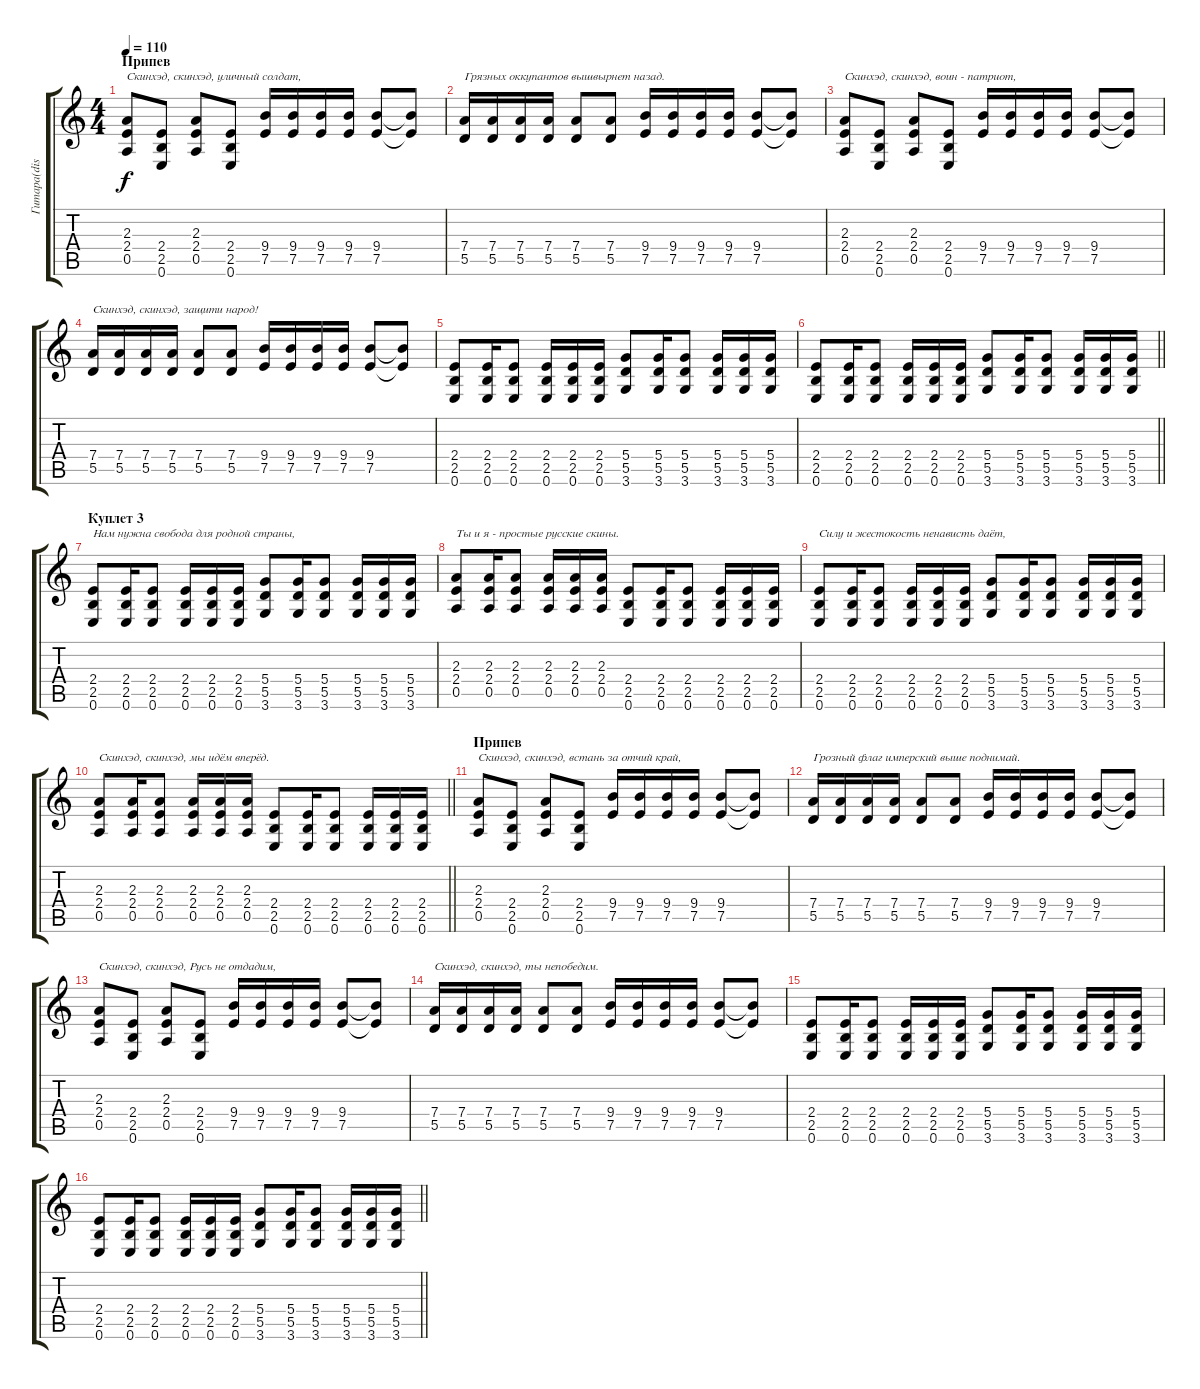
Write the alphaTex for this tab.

\track ("Гитара(distortion)" "Гитара(dis") {instrument distortionguitar}
\staff {score tabs}
\tuning (E4 B3 G3 D3 A2 E2) {hide}
\ts (4 4)
\section ("" "Припев")
\tempo 110
\clef g2
\ks c
(2.3 2.4 0.5).8{txt "Скинхэд, скинхэд, уличный солдат," dy f} (2.4 2.5 0.6).8 (2.3 2.4 0.5).8 (2.4 2.5 0.6).8 (9.4 7.5).16 (9.4 7.5).16 (9.4 7.5).16 (9.4 7.5).16 (9.4 7.5).8 (9.4{t} 7.5{t}).8 |
(7.4 5.5).16{txt "Грязных оккупантов вышвырнет назад."} (7.4 5.5).16 (7.4 5.5).16 (7.4 5.5).16 (7.4 5.5).8 (7.4 5.5).8 (9.4 7.5).16 (9.4 7.5).16 (9.4 7.5).16 (9.4 7.5).16 (9.4 7.5).8 (9.4{t} 7.5{t}).8 |
(2.3 2.4 0.5).8{txt "Скинхэд, скинхэд, воин - патриот,"} (2.4 2.5 0.6).8 (2.3 2.4 0.5).8 (2.4 2.5 0.6).8 (9.4 7.5).16 (9.4 7.5).16 (9.4 7.5).16 (9.4 7.5).16 (9.4 7.5).8 (9.4{t} 7.5{t}).8 |
(7.4 5.5).16{txt "Скинхэд, скинхэд, защити народ!"} (7.4 5.5).16 (7.4 5.5).16 (7.4 5.5).16 (7.4 5.5).8 (7.4 5.5).8 (9.4 7.5).16 (9.4 7.5).16 (9.4 7.5).16 (9.4 7.5).16 (9.4 7.5).8 (9.4{t} 7.5{t}).8 |
(2.4 2.5 0.6).8 (2.4 2.5 0.6).16 (2.4 2.5 0.6).8 (2.4 2.5 0.6).16 (2.4 2.5 0.6).16 (2.4 2.5 0.6).16 (5.4 5.5 3.6).8 (5.4 5.5 3.6).16 (5.4 5.5 3.6).8 (5.4 5.5 3.6).16 (5.4 5.5 3.6).16 (5.4 5.5 3.6).16 |
\barLineRight lightlight
(2.4 2.5 0.6).8 (2.4 2.5 0.6).16 (2.4 2.5 0.6).8 (2.4 2.5 0.6).16 (2.4 2.5 0.6).16 (2.4 2.5 0.6).16 (5.4 5.5 3.6).8 (5.4 5.5 3.6).16 (5.4 5.5 3.6).8 (5.4 5.5 3.6).16 (5.4 5.5 3.6).16 (5.4 5.5 3.6).16 |
\section ("" "Куплет 3")
(2.4 2.5 0.6).8{txt "Нам нужна свобода для родной страны,"} (2.4 2.5 0.6).16 (2.4 2.5 0.6).8 (2.4 2.5 0.6).16 (2.4 2.5 0.6).16 (2.4 2.5 0.6).16 (5.4 5.5 3.6).8 (5.4 5.5 3.6).16 (5.4 5.5 3.6).8 (5.4 5.5 3.6).16 (5.4 5.5 3.6).16 (5.4 5.5 3.6).16 |
(2.3 2.4 0.5).8{txt "Ты и я - простые русские скины."} (2.3 2.4 0.5).16 (2.3 2.4 0.5).8 (2.3 2.4 0.5).16 (2.3 2.4 0.5).16 (2.3 2.4 0.5).16 (2.4 2.5 0.6).8 (2.4 2.5 0.6).16 (2.4 2.5 0.6).8 (2.4 2.5 0.6).16 (2.4 2.5 0.6).16 (2.4 2.5 0.6).16 |
(2.4 2.5 0.6).8{txt "Силу и жестокость ненависть даёт,"} (2.4 2.5 0.6).16 (2.4 2.5 0.6).8 (2.4 2.5 0.6).16 (2.4 2.5 0.6).16 (2.4 2.5 0.6).16 (5.4 5.5 3.6).8 (5.4 5.5 3.6).16 (5.4 5.5 3.6).8 (5.4 5.5 3.6).16 (5.4 5.5 3.6).16 (5.4 5.5 3.6).16 |
\barLineRight lightlight
(2.3 2.4 0.5).8{txt "Скинхэд, скинхэд, мы идём вперёд."} (2.3 2.4 0.5).16 (2.3 2.4 0.5).8 (2.3 2.4 0.5).16 (2.3 2.4 0.5).16 (2.3 2.4 0.5).16 (2.4 2.5 0.6).8 (2.4 2.5 0.6).16 (2.4 2.5 0.6).8 (2.4 2.5 0.6).16 (2.4 2.5 0.6).16 (2.4 2.5 0.6).16 |
\section ("" "Припев")
(2.3 2.4 0.5).8{txt "Скинхэд, скинхэд, встань за отчий край,"} (2.4 2.5 0.6).8 (2.3 2.4 0.5).8 (2.4 2.5 0.6).8 (9.4 7.5).16 (9.4 7.5).16 (9.4 7.5).16 (9.4 7.5).16 (9.4 7.5).8 (9.4{t} 7.5{t}).8 |
(7.4 5.5).16{txt "Грозный флаг имперский выше поднимай."} (7.4 5.5).16 (7.4 5.5).16 (7.4 5.5).16 (7.4 5.5).8 (7.4 5.5).8 (9.4 7.5).16 (9.4 7.5).16 (9.4 7.5).16 (9.4 7.5).16 (9.4 7.5).8 (9.4{t} 7.5{t}).8 |
(2.3 2.4 0.5).8{txt "Скинхэд, скинхэд, Русь не отдадим,"} (2.4 2.5 0.6).8 (2.3 2.4 0.5).8 (2.4 2.5 0.6).8 (9.4 7.5).16 (9.4 7.5).16 (9.4 7.5).16 (9.4 7.5).16 (9.4 7.5).8 (9.4{t} 7.5{t}).8 |
(7.4 5.5).16{txt "Скинхэд, скинхэд, ты непобедим."} (7.4 5.5).16 (7.4 5.5).16 (7.4 5.5).16 (7.4 5.5).8 (7.4 5.5).8 (9.4 7.5).16 (9.4 7.5).16 (9.4 7.5).16 (9.4 7.5).16 (9.4 7.5).8 (9.4{t} 7.5{t}).8 |
(2.4 2.5 0.6).8 (2.4 2.5 0.6).16 (2.4 2.5 0.6).8 (2.4 2.5 0.6).16 (2.4 2.5 0.6).16 (2.4 2.5 0.6).16 (5.4 5.5 3.6).8 (5.4 5.5 3.6).16 (5.4 5.5 3.6).8 (5.4 5.5 3.6).16 (5.4 5.5 3.6).16 (5.4 5.5 3.6).16 |
\barLineRight lightlight
(2.4 2.5 0.6).8 (2.4 2.5 0.6).16 (2.4 2.5 0.6).8 (2.4 2.5 0.6).16 (2.4 2.5 0.6).16 (2.4 2.5 0.6).16 (5.4 5.5 3.6).8 (5.4 5.5 3.6).16 (5.4 5.5 3.6).8 (5.4 5.5 3.6).16 (5.4 5.5 3.6).16 (5.4 5.5 3.6).16
